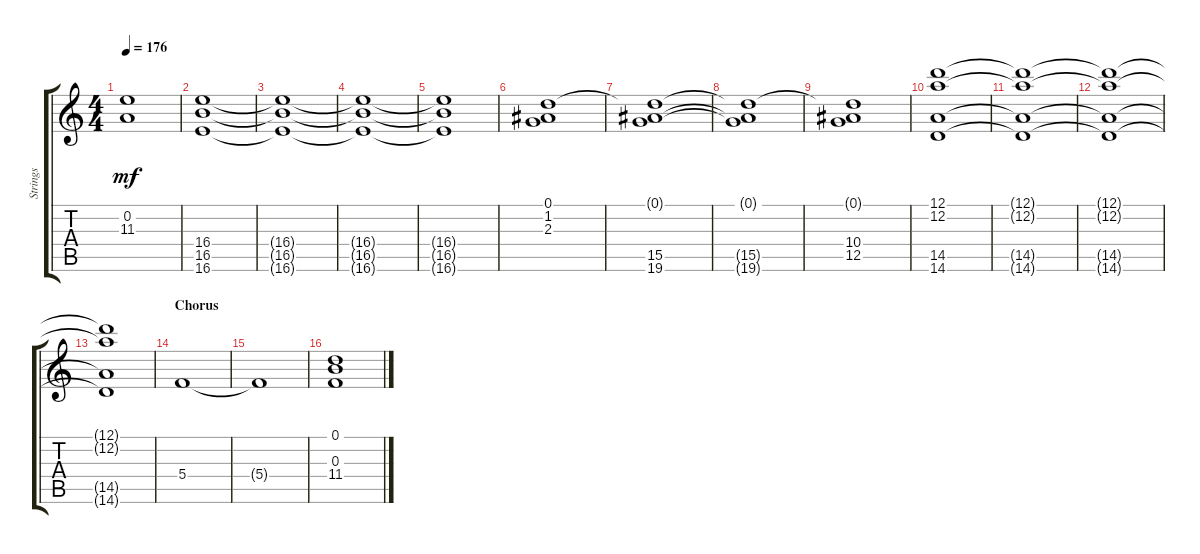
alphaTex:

\track ("Strings" "Strings") {instrument electricguitarclean}
\staff {score tabs}
\tuning (D4 A3 F3 C3 G2 C2) {hide}
\ts (4 4)
\tempo 176
\clef g2
\ks aminor
(0.2{t} 11.3{t}).1{dy mf} |
(16.4 16.5 16.6).1 |
(16.4{t} 16.5{t} 16.6{t}).1 |
(16.4{t} 16.5{t} 16.6{t}).1 |
(16.4{t} 16.5{t} 16.6{t}).1 |
(0.1 1.2 2.3).1 |
(0.1{t} 15.5 19.6).1 |
(0.1{t} 15.5{t} 19.6{t}).1 |
(0.1{t} 10.4 12.5).1 |
(12.1 12.2 14.5 14.6).1 |
(12.1{t} 12.2{t} 14.5{t} 14.6{t}).1 |
(12.1{t} 12.2{t} 14.5{t} 14.6{t}).1 |
(12.1{t} 12.2{t} 14.5{t} 14.6{t}).1 |
\section ("" "Chorus")
5.4.1 |
5.4{t}.1 |
(0.1 0.3 11.4).1
